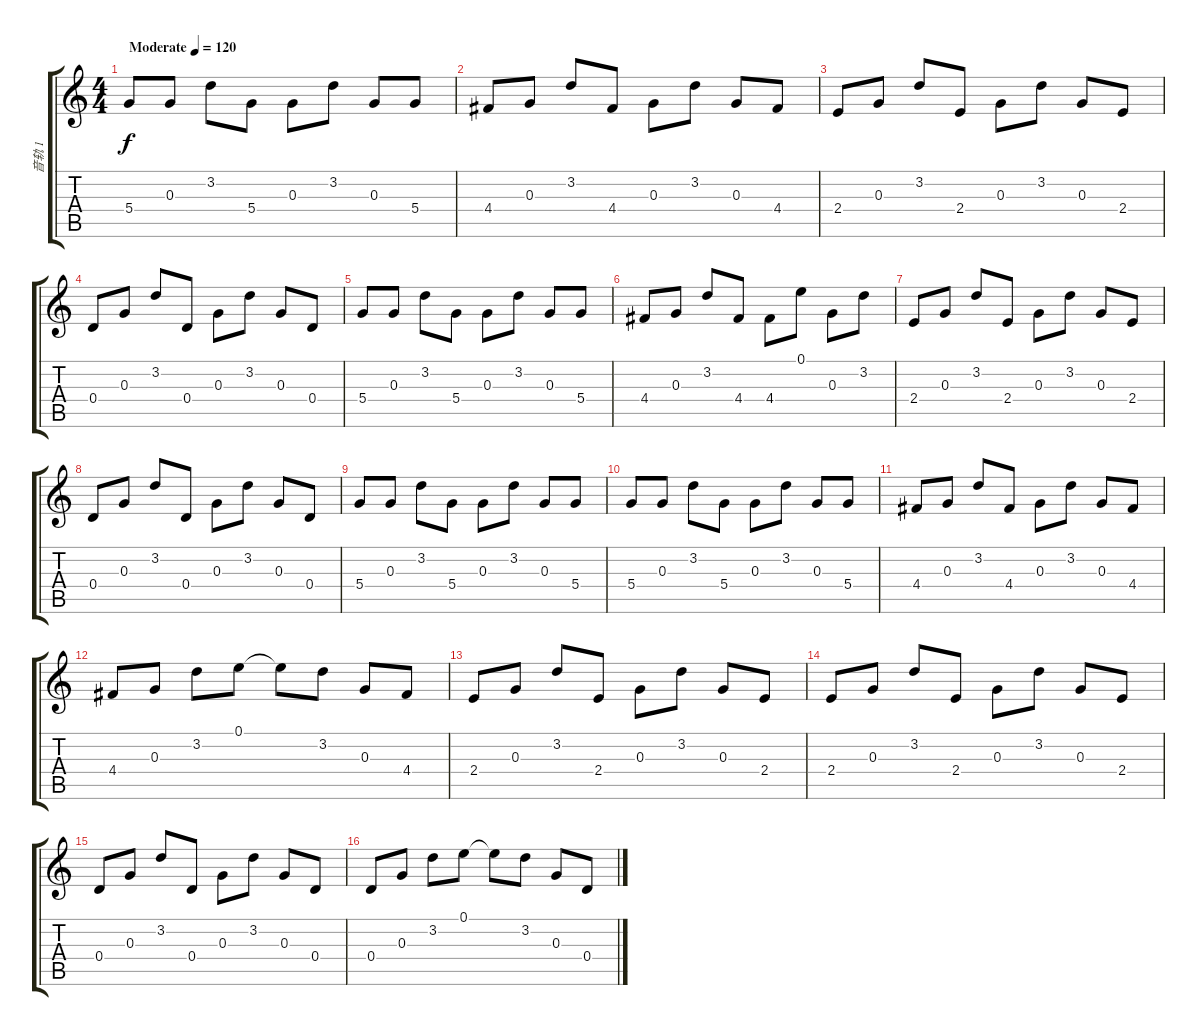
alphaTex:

\track ("音轨 1" "音轨 1") {instrument acousticguitarsteel}
\staff {score tabs}
\tuning (E4 B3 G3 D3 A2 E2) {hide}
\ts (4 4)
\tempo (120 "Moderate")
\clef g2
\ks c
5.4.8{dy f instrument acousticguitarsteel} 0.3.8 3.2.8 5.4.8 0.3.8{txt ""} 3.2.8 0.3.8 5.4.8 |
4.4.8 0.3.8 3.2.8 4.4.8 0.3.8 3.2.8 0.3.8 4.4.8 |
2.4.8 0.3.8 3.2.8 2.4.8 0.3.8 3.2.8 0.3.8 2.4.8 |
0.4.8 0.3.8 3.2.8 0.4.8 0.3.8 3.2.8 0.3.8 0.4.8 |
5.4.8 0.3.8 3.2.8 5.4.8 0.3.8 3.2.8 0.3.8 5.4.8 |
4.4.8 0.3.8 3.2.8 4.4.8 4.4.8 0.1.8 0.3.8 3.2.8 |
2.4.8 0.3.8 3.2.8 2.4.8 0.3.8 3.2.8 0.3.8 2.4.8 |
0.4.8 0.3.8 3.2.8 0.4.8 0.3.8 3.2.8 0.3.8 0.4.8 |
5.4.8 0.3.8 3.2.8 5.4.8 0.3.8 3.2.8 0.3.8 5.4.8 |
5.4.8 0.3.8 3.2.8 5.4.8 0.3.8 3.2.8 0.3.8 5.4.8 |
4.4.8 0.3.8 3.2.8 4.4.8 0.3.8 3.2.8 0.3.8 4.4.8 |
4.4.8 0.3.8 3.2.8 0.1.8 0.1{t}.8 3.2.8 0.3.8 4.4.8 |
2.4.8 0.3.8 3.2.8 2.4.8 0.3.8 3.2.8 0.3.8 2.4.8 |
2.4.8 0.3.8 3.2.8 2.4.8 0.3.8 3.2.8 0.3.8 2.4.8 |
0.4.8 0.3.8 3.2.8 0.4.8 0.3.8 3.2.8 0.3.8 0.4.8 |
0.4.8 0.3.8 3.2.8 0.1.8 0.1{t}.8 3.2.8 0.3.8 0.4.8
